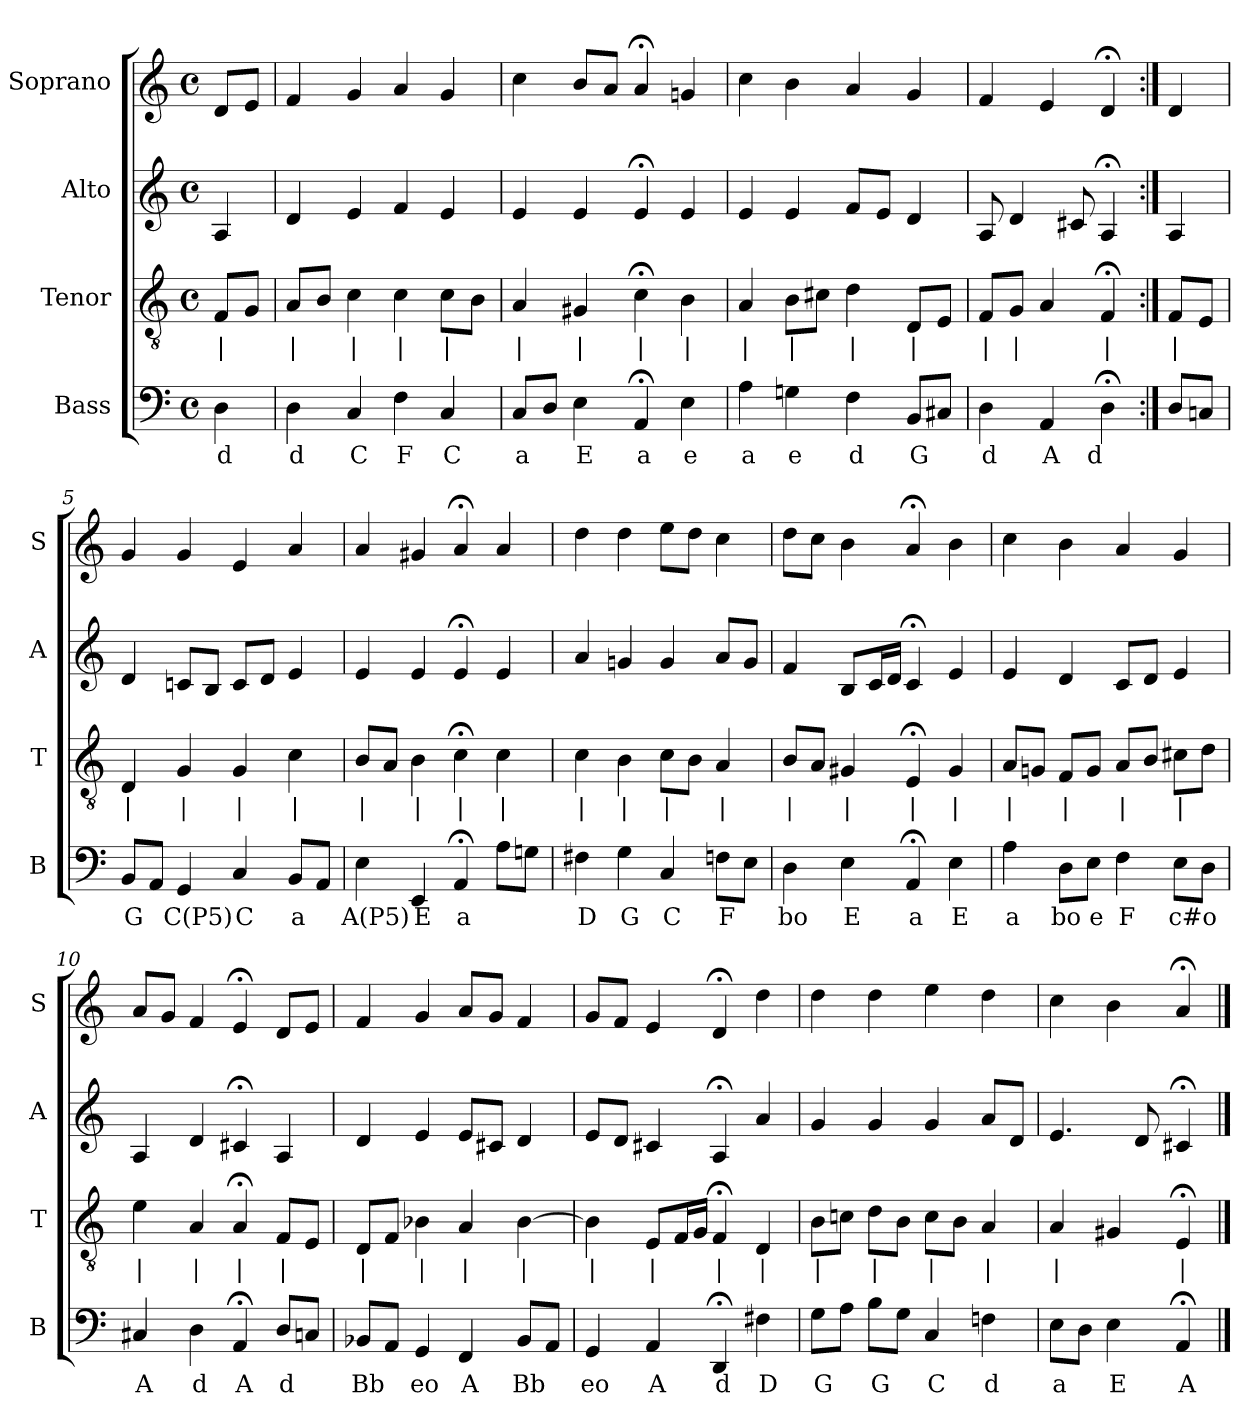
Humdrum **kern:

**kern	**text	**kern	**text	**kern	**kern
*part4	*part4	*part3	*part3	*part2	*part1
*staff4	*staff4	*staff3	*staff3	*staff2	*staff1
*I"Bass	*	*I"Tenor	*	*I"Alto	*I"Soprano
*I'B	*	*I'T	*	*I'A	*I'S
*clefF4	*	*clefGv2	*	*clefG2	*clefG2
*k[]	*	*k[]	*	*k[]	*k[]
*a:	*	*a:	*	*a:	*a:
*M4/4	*	*M4/4	*	*M4/4	*M4/4
*met(c)	*	*met(c)	*	*met(c)	*met(c)
*MM100	*	*MM100	*	*MM100	*MM100
=	=	=	=	=	=
4D	d	8FL	|	4A	8dL
.	.	8GJ	.	.	8eJ
=1	=1	=1	=1	=1	=1
4D	d	8AL	|	4d	4f
.	.	8BJ	.	.	.
4C	C	4c	|	4e	4g
4F	F	4c	|	4f	4a
4C	C	8cL	|	4e	4g
.	.	8BJ	.	.	.
=2	=2	=2	=2	=2	=2
8CL	a	4A	|	4e	4cc
8DJ	.	.	.	.	.
4E	E	4G#X	|	4e	8bL
.	.	.	.	.	8aJ
4AA;<	a	4c;<	|	4e;<	4a;<
4E	e	4B	|	4e	4gn
=3	=3	=3	=3	=3	=3
4A	a	4A	|	4e	4cc
4Gn	e	8BL	|	4e	4b
.	.	8c#XJ	.	.	.
4F	d	4d	|	8fL	4a
.	.	.	.	8eJ	.
8BBL	G	8DL	|	4d	4g
8C#XJ	.	8EJ	.	.	.
=4	=4	=4	=4	=4	=4
4D	d	8FL	|	8A	4f
.	.	8GJ	|	4d	.
4AA	A	4A	.	.	4e
.	.	.	.	8c#X	.
4D;<	d	4F;<	|	4A;<	4d;<
=:|!	=:|!	=:|!	=:|!	=:|!	=:|!
8DL	.	8FL	|	4A	4d
8CnJ	.	8EJ	.	.	.
=5	=5	=5	=5	=5	=5
8BBL	G	4D	|	4d	4g
8AAJ	.	.	.	.	.
4GG	C(P5)	4G	|	8cnL	4g
.	.	.	.	8BJ	.
4C	C	4G	|	8cL	4e
.	.	.	.	8dJ	.
8BBL	a	4c	|	4e	4a
8AAJ	.	.	.	.	.
=6	=6	=6	=6	=6	=6
4E	A(P5)	8BL	|	4e	4a
.	.	8AJ	.	.	.
4EE	E	4B	|	4e	4g#X
4AA;<	a	4c;<	|	4e;<	4a;<
8AL	.	4c	|	4e	4a
8GnJ	.	.	.	.	.
=7	=7	=7	=7	=7	=7
4F#X	D	4c	|	4a	4dd
4G	G	4B	|	4gn	4dd
4C	C	8cL	|	4g	8eeL
.	.	8BJ	.	.	8ddJ
8FnL	F	4A	|	8aL	4cc
8EJ	.	.	.	8gJ	.
=8	=8	=8	=8	=8	=8
4D	bo	8BL	|	4f	8ddL
.	.	8AJ	.	.	8ccJ
4E	E	4G#X	|	8BL	4b
.	.	.	.	16cL	.
.	.	.	.	16dJJ	.
4AA;<	a	4E;<	|	4c;<	4a;<
4E	E	4G#	|	4e	4b
=9	=9	=9	=9	=9	=9
4A	a	8AL	|	4e	4cc
.	.	8GnJ	.	.	.
8DL	bo	8FL	|	4d	4b
8EJ	e	8GJ	.	.	.
4F	F	8AL	|	8cL	4a
.	.	8BJ	.	8dJ	.
8EL	c#o	8c#XL	|	4e	4g
8DJ	.	8dJ	.	.	.
=10	=10	=10	=10	=10	=10
4C#X	A	4e	|	4A	8aL
.	.	.	.	.	8gJ
4D	d	4A	|	4d	4f
4AA;<	A	4A;<	|	4c#X;<	4e;<
8DL	d	8FL	|	4A	8dL
8CnJ	.	8EJ	.	.	8eJ
=11	=11	=11	=11	=11	=11
8BB-XL	Bb	8DL	|	4d	4f
8AAJ	.	8FJ	.	.	.
4GG	eo	4B-X	|	4e	4g
4FF	A	4A	|	8eL	8aL
.	.	.	.	8c#XJ	8gJ
8BB-L	Bb	[4B-	|	4d	4f
8AAJ	.	.	.	.	.
=12	=12	=12	=12	=12	=12
4GG	eo	4B-]	|	8eL	8gL
.	.	.	.	8dJ	8fJ
4AA	A	8EL	|	4c#X	4e
.	.	16FL	.	.	.
.	.	16GJJ	.	.	.
4DD;<	d	4F;<	|	4A;<	4d;<
4F#X	D	4D	|	4a	4dd
=13	=13	=13	=13	=13	=13
8GL	G	8BL	|	4g	4dd
8AJ	.	8cnJ	.	.	.
8BL	G	8dL	|	4g	4dd
8GJ	.	8BJ	.	.	.
4C	C	8cL	|	4g	4ee
.	.	8BJ	.	.	.
4Fn	d	4A	|	8aL	4dd
.	.	.	.	8dJ	.
=14	=14	=14	=14	=14	=14
8EL	a	4A	|	4.e	4cc
8DJ	.	.	.	.	.
4E	E	4G#X	.	.	4b
.	.	.	.	8d	.
4AA;<	A	4E;<	|	4c#X;<	4a;<
==	==	==	==	==	==
*-	*-	*-	*-	*-	*-
